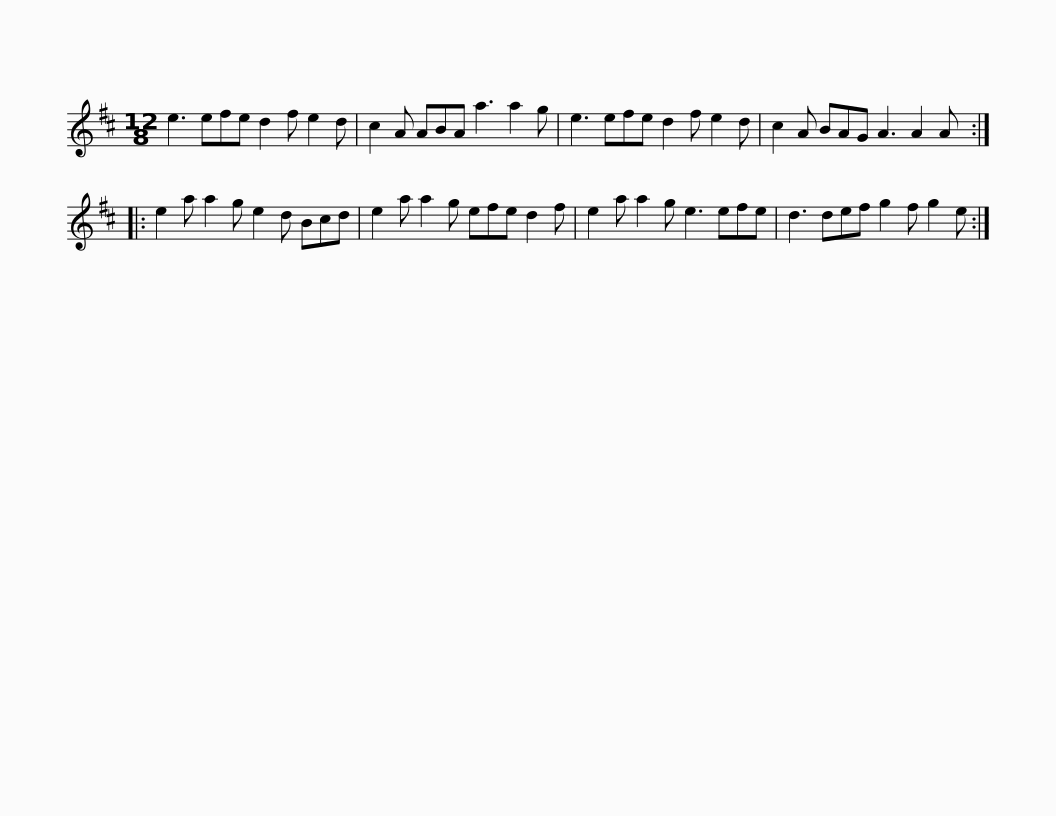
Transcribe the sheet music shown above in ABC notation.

X:1
L:1/8
M:12/8
I:linebreak $
K:D
V:1 treble
V:1
 e3 efe d2 f e2 d | c2 A ABA a3 a2 g | e3 efe d2 f e2 d | c2 A BAG A3 A2 A ::$ e2 a a2 g e2 d Bcd | %5
 e2 a a2 g efe d2 f | e2 a a2 g e3 efe | d3 def g2 f g2 e :| %8
